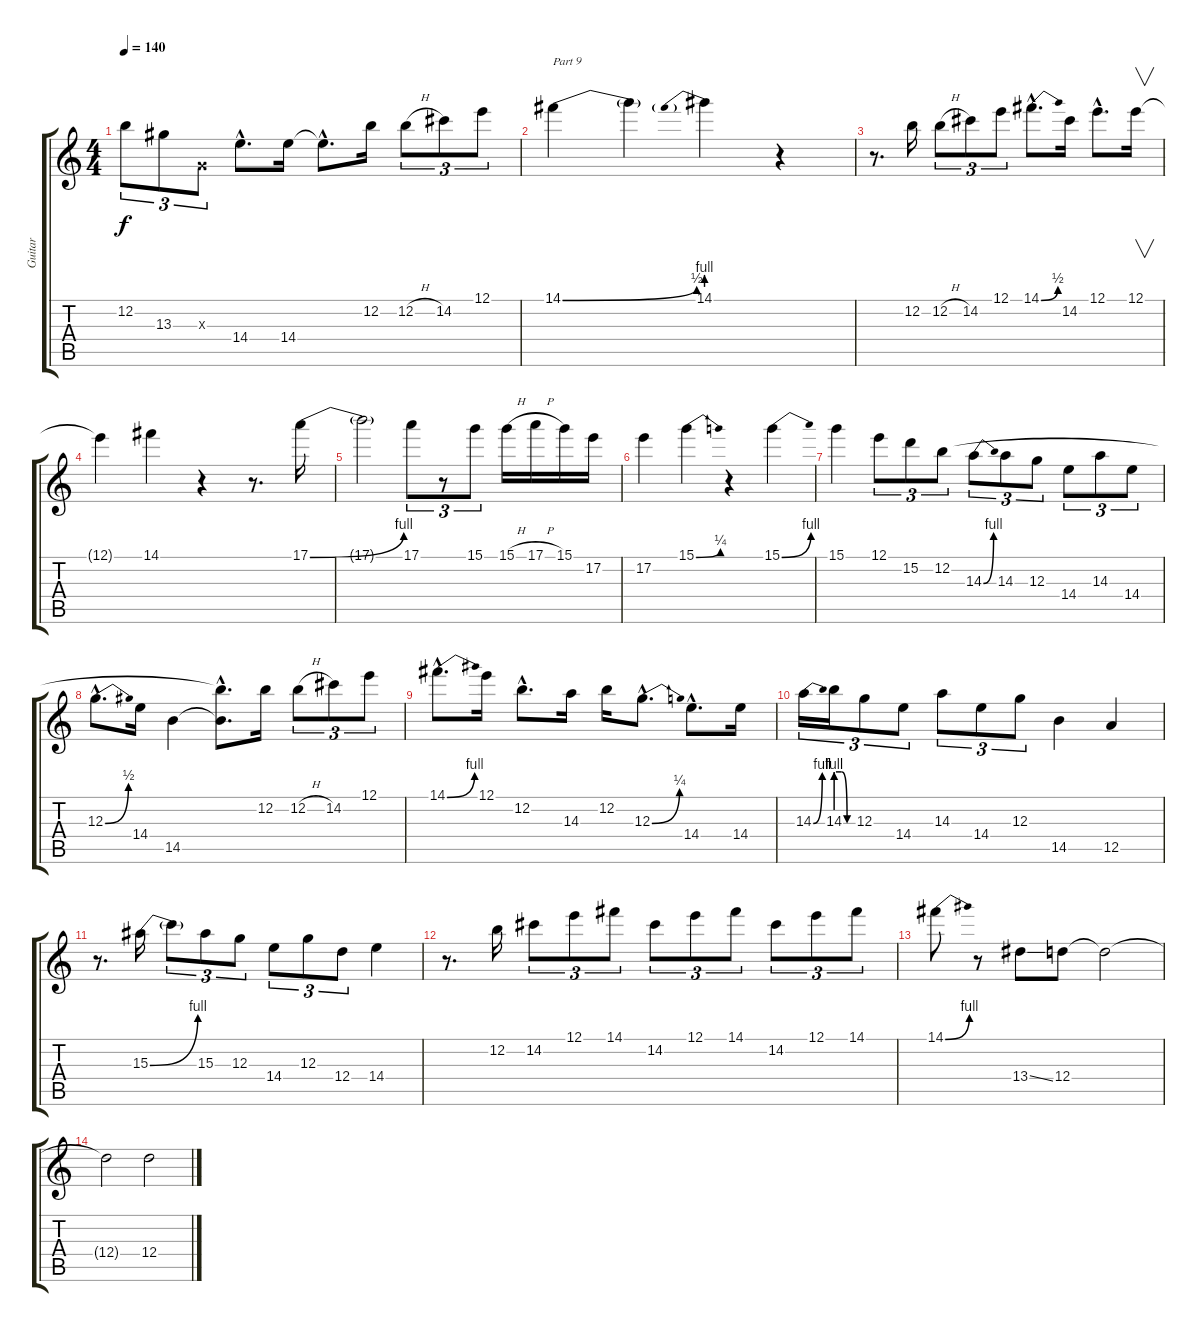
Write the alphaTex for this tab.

\track ("Guitar" "Guitar") {instrument distortionguitar}
\staff {score tabs}
\tuning (E4 B3 G3 D3 A2 E2) {hide}
\ts (4 4)
\tempo 140
\clef g2
\ks c
12.2.8{tu (3 2) dy f} 13.3.8{tu (3 2)} 0.3{x}.8{tu (3 2)} 14.4{hac}.8{d} 14.4.16 14.4{hac t}.8{d} 12.2.16 12.2{h}.8{tu (3 2)} 14.2.8{tu (3 2)} 12.1.8{tu (3 2)} |
14.1{be (bend 0 0 60 2)}.4{txt "Part 9"} 14.1{t}.4 14.1{be (prebend 0 4 60 4)}.4 r.4 |
r.8{d} 12.2.16 12.2{h}.8{tu (3 2)} 14.2.8{tu (3 2)} 12.1.8{tu (3 2)} 14.1{be (bend 0 0 60 2) hac}.8{d} 14.2.16 12.1{hac}.8{d} 12.1.16{v} |
12.1{t}.4 14.1.4 r.4 r.8{d} 17.1{be (bend 0 0 60 4)}.16 |
17.1{t}.2 17.1.8{tu (3 2)} r.8{tu (3 2)} 15.1.8{tu (3 2)} 15.1{h}.16 17.1{h}.16 15.1.16 17.2.16 |
17.2.4 15.1{be (bend 0 0 60 1)}.4 r.4 15.1{be (bend 0 0 60 4)}.4 |
15.1.4 12.1.8{tu (3 2)} 15.2.8{tu (3 2)} 12.2.8{tu (3 2)} 14.3{be (bend 0 0 60 4)}.8{tu (3 2)} 14.3.8{tu (3 2)} 12.3.8{tu (3 2)} 14.4.8{tu (3 2)} 14.3.8{tu (3 2)} 14.4.8{tu (3 2)} |
12.3{be (bend 0 0 60 2) hac}.8{d} 14.4.16 14.5.4 (12.2{hac t} 14.5{hac t}).8{d} 12.2.16 12.2{h}.8{tu (3 2)} 14.2.8{tu (3 2)} 12.1.8{tu (3 2)} |
14.1{be (bend 0 0 60 4) hac}.8{d} 12.1.16 12.2{hac}.8{d} 14.3.16 12.2.16 12.3{be (bend 0 0 60 1) hac}.8{d} 14.4{hac}.8{d} 14.4.16 |
14.3{be (bend 0 0 60 4)}.16{tu (3 2)} 14.3{be (custom 0 4 20 4 40 0 60 0)}.16{tu (3 2)} 12.3.8{tu (3 2)} 14.4.8{tu (3 2)} 14.3.8{tu (3 2)} 14.4.8{tu (3 2)} 12.3.8{tu (3 2)} 14.5.4 12.5.4 |
r.8{d} 15.3{be (bend 0 0 60 4)}.16 15.3{t}.8{tu (3 2)} 15.3.8{tu (3 2)} 12.3.8{tu (3 2)} 14.4.8{tu (3 2)} 12.3.8{tu (3 2)} 12.4.8{tu (3 2)} 14.4.4 |
r.8{d} 12.2.16 14.2.8{tu (3 2)} 12.1.8{tu (3 2)} 14.1.8{tu (3 2)} 14.2.8{tu (3 2)} 12.1.8{tu (3 2)} 14.1.8{tu (3 2)} 14.2.8{tu (3 2)} 12.1.8{tu (3 2)} 14.1.8{tu (3 2)} |
14.1{be (bend 0 0 60 4)}.8 r.8 13.4{ss}.8 12.4.8 12.4{t}.2 |
12.4{t}.2 12.4.2
